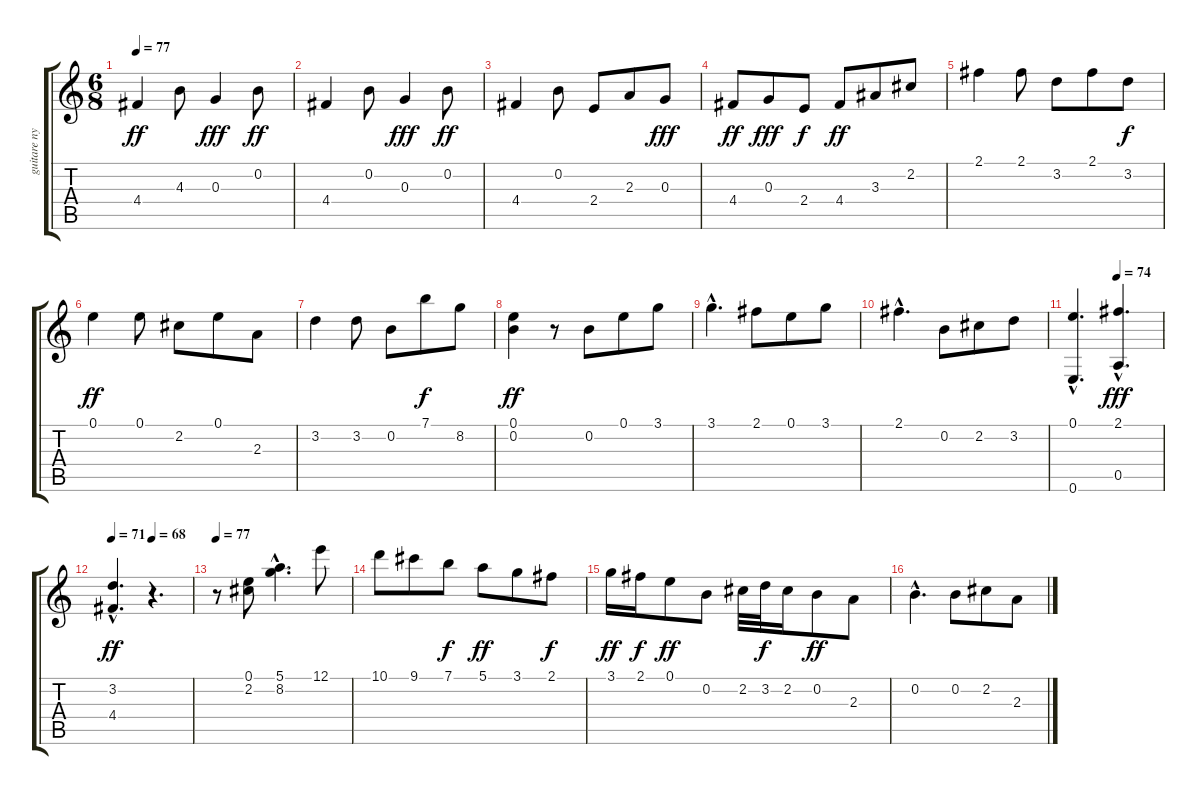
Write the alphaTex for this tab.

\track ("guitare nylon" "guitare ny") {instrument acousticguitarnylon}
\staff {score tabs}
\tuning (E4 B3 G3 D3 A2 E2) {hide}
\ts (6 8)
\tempo 77
\clef g2
\ks c
4.4.4{dy ff} 4.3.8 0.3.4{dy fff} 0.2.8{dy ff} |
4.4.4 0.2.8 0.3.4{dy fff} 0.2.8{dy ff} |
4.4.4 0.2.8 2.4.8 2.3.8 0.3.8{dy fff} |
4.4.8{dy ff} 0.3.8{dy fff} 2.4.8{dy f} 4.4.8{dy ff} 3.3.8 2.2.8 |
2.1.4 2.1.8 3.2.8 2.1.8 3.2.8{dy f} |
0.1.4{dy ff} 0.1.8 2.2.8 0.1.8 2.3.8 |
3.2.4 3.2.8 0.2.8 7.1.8{dy f} 8.2.8 |
(0.1 0.2).4{dy ff} r.8 0.2.8 0.1.8 3.1.8 |
3.1{hac}.4{d} 2.1.8 0.1.8 3.1.8 |
2.1{hac}.4{d} 0.2.8 2.2.8 3.2.8 |
\tempo (74 0.5)
(0.1{hac} 0.6{hac}).4{d} (2.1{hac} 0.5{hac}).4{d dy fff} |
\tempo 71
\tempo (68 0.5)
(3.2{hac} 4.4{hac}).4{d dy ff} r.4{d} |
\tempo 77
r.8 (0.1 2.2).8 (5.1{hac} 8.2).4{d} 12.1.8 |
10.1.8 9.1.8 7.1.8{dy f} 5.1.8{dy ff} 3.1.8 2.1.8{dy f} |
3.1.16{dy ff} 2.1.16{dy f} 0.1.8{dy ff} 0.2.8 2.2.32 3.2.32{dy f} 2.2.16 0.2.8{dy ff} 2.3.8 |
0.2{hac}.4{d} 0.2.8 2.2.8 2.3.8
